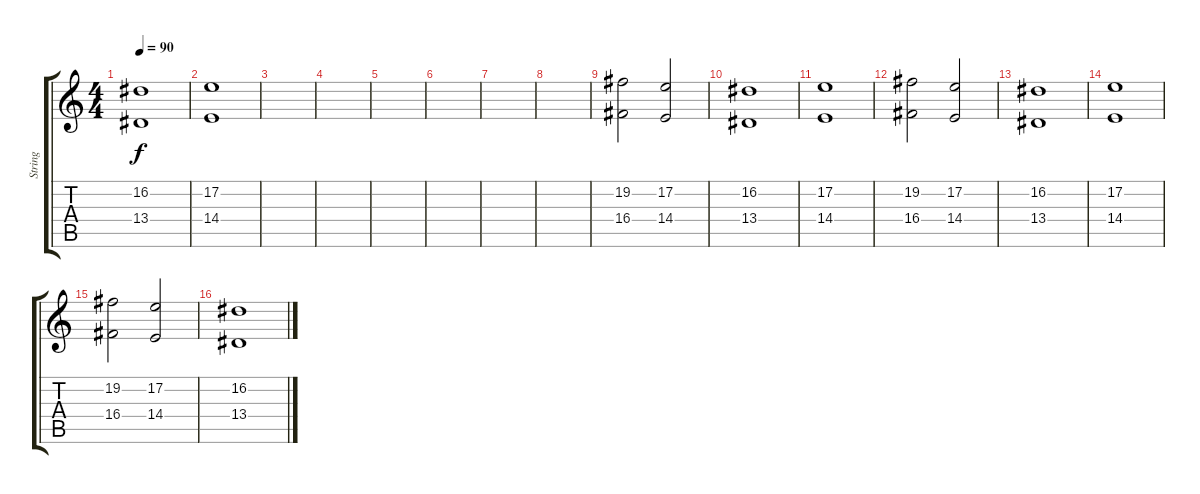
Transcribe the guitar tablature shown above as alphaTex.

\track ("String" "String") {instrument synthstrings1}
\staff {score tabs}
\tuning (E4 B3 G3 D3 A2 E2) {hide}
\ts (4 4)
\tempo 90
\clef g2
\ks c
(16.2 13.4).1{dy f} |
(17.2 14.4).1 |
|
|
|
|
|
|
(19.2 16.4).2 (17.2 14.4).2 |
(16.2 13.4).1 |
(17.2 14.4).1 |
(19.2 16.4).2 (17.2 14.4).2 |
(16.2 13.4).1 |
(17.2 14.4).1 |
(19.2 16.4).2 (17.2 14.4).2 |
(16.2 13.4).1
